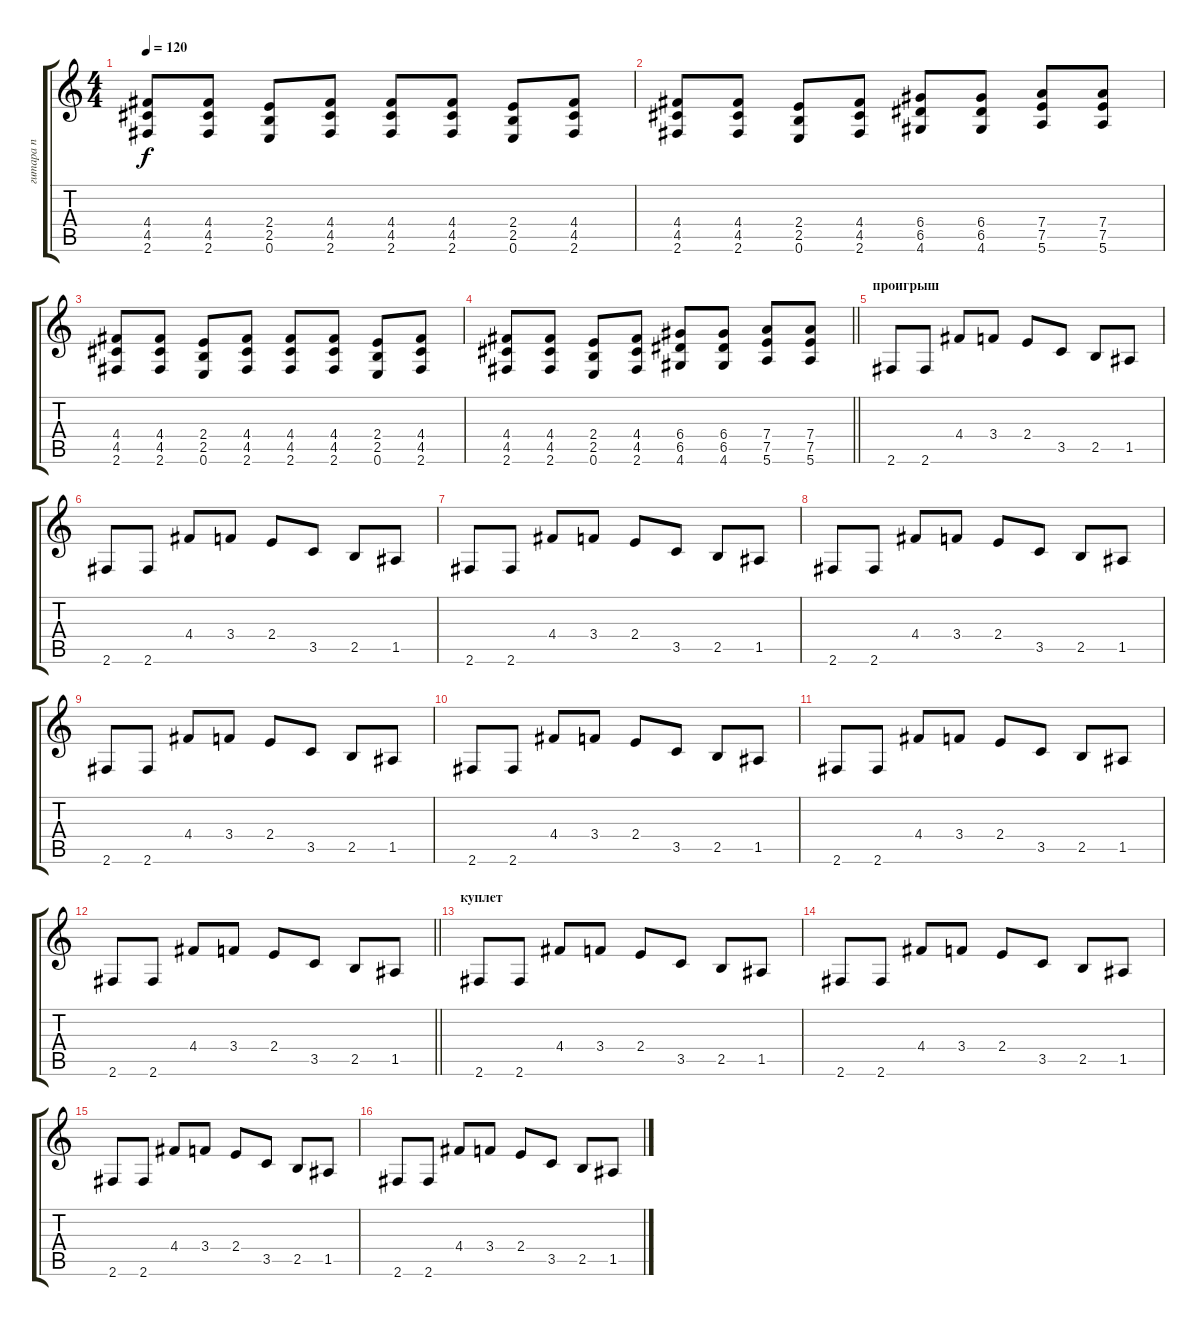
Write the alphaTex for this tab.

\track ("гитара п" "гитара п") {instrument overdrivenguitar}
\staff {score tabs}
\tuning (E4 B3 G3 D3 A2 E2) {hide}
\ts (4 4)
\tempo 120
\clef g2
\ks c
(4.4 4.5 2.6).8{dy f} (4.4 4.5 2.6).8 (2.4 2.5 0.6).8 (4.4 4.5 2.6).8 (4.4 4.5 2.6).8 (4.4 4.5 2.6).8 (2.4 2.5 0.6).8 (4.4 4.5 2.6).8 |
(4.4 4.5 2.6).8 (4.4 4.5 2.6).8 (2.4 2.5 0.6).8 (4.4 4.5 2.6).8 (6.4 6.5 4.6).8 (6.4 6.5 4.6).8 (7.4 7.5 5.6).8 (7.4 7.5 5.6).8 |
(4.4 4.5 2.6).8 (4.4 4.5 2.6).8 (2.4 2.5 0.6).8 (4.4 4.5 2.6).8 (4.4 4.5 2.6).8 (4.4 4.5 2.6).8 (2.4 2.5 0.6).8 (4.4 4.5 2.6).8 |
\barLineRight lightlight
(4.4 4.5 2.6).8 (4.4 4.5 2.6).8 (2.4 2.5 0.6).8 (4.4 4.5 2.6).8 (6.4 6.5 4.6).8 (6.4 6.5 4.6).8 (7.4 7.5 5.6).8 (7.4 7.5 5.6).8 |
\section ("" "проигрыш")
2.6.8 2.6.8 4.4.8 3.4.8 2.4.8 3.5.8 2.5.8 1.5.8 |
2.6.8 2.6.8 4.4.8 3.4.8 2.4.8 3.5.8 2.5.8 1.5.8 |
2.6.8 2.6.8 4.4.8 3.4.8 2.4.8 3.5.8 2.5.8 1.5.8 |
2.6.8 2.6.8 4.4.8 3.4.8 2.4.8 3.5.8 2.5.8 1.5.8 |
2.6.8 2.6.8 4.4.8 3.4.8 2.4.8 3.5.8 2.5.8 1.5.8 |
2.6.8 2.6.8 4.4.8 3.4.8 2.4.8 3.5.8 2.5.8 1.5.8 |
2.6.8 2.6.8 4.4.8 3.4.8 2.4.8 3.5.8 2.5.8 1.5.8 |
\barLineRight lightlight
2.6.8 2.6.8 4.4.8 3.4.8 2.4.8 3.5.8 2.5.8 1.5.8 |
\section ("" "куплет")
2.6.8 2.6.8 4.4.8 3.4.8 2.4.8 3.5.8 2.5.8 1.5.8 |
2.6.8 2.6.8 4.4.8 3.4.8 2.4.8 3.5.8 2.5.8 1.5.8 |
2.6.8 2.6.8 4.4.8 3.4.8 2.4.8 3.5.8 2.5.8 1.5.8 |
2.6.8 2.6.8 4.4.8 3.4.8 2.4.8 3.5.8 2.5.8 1.5.8
